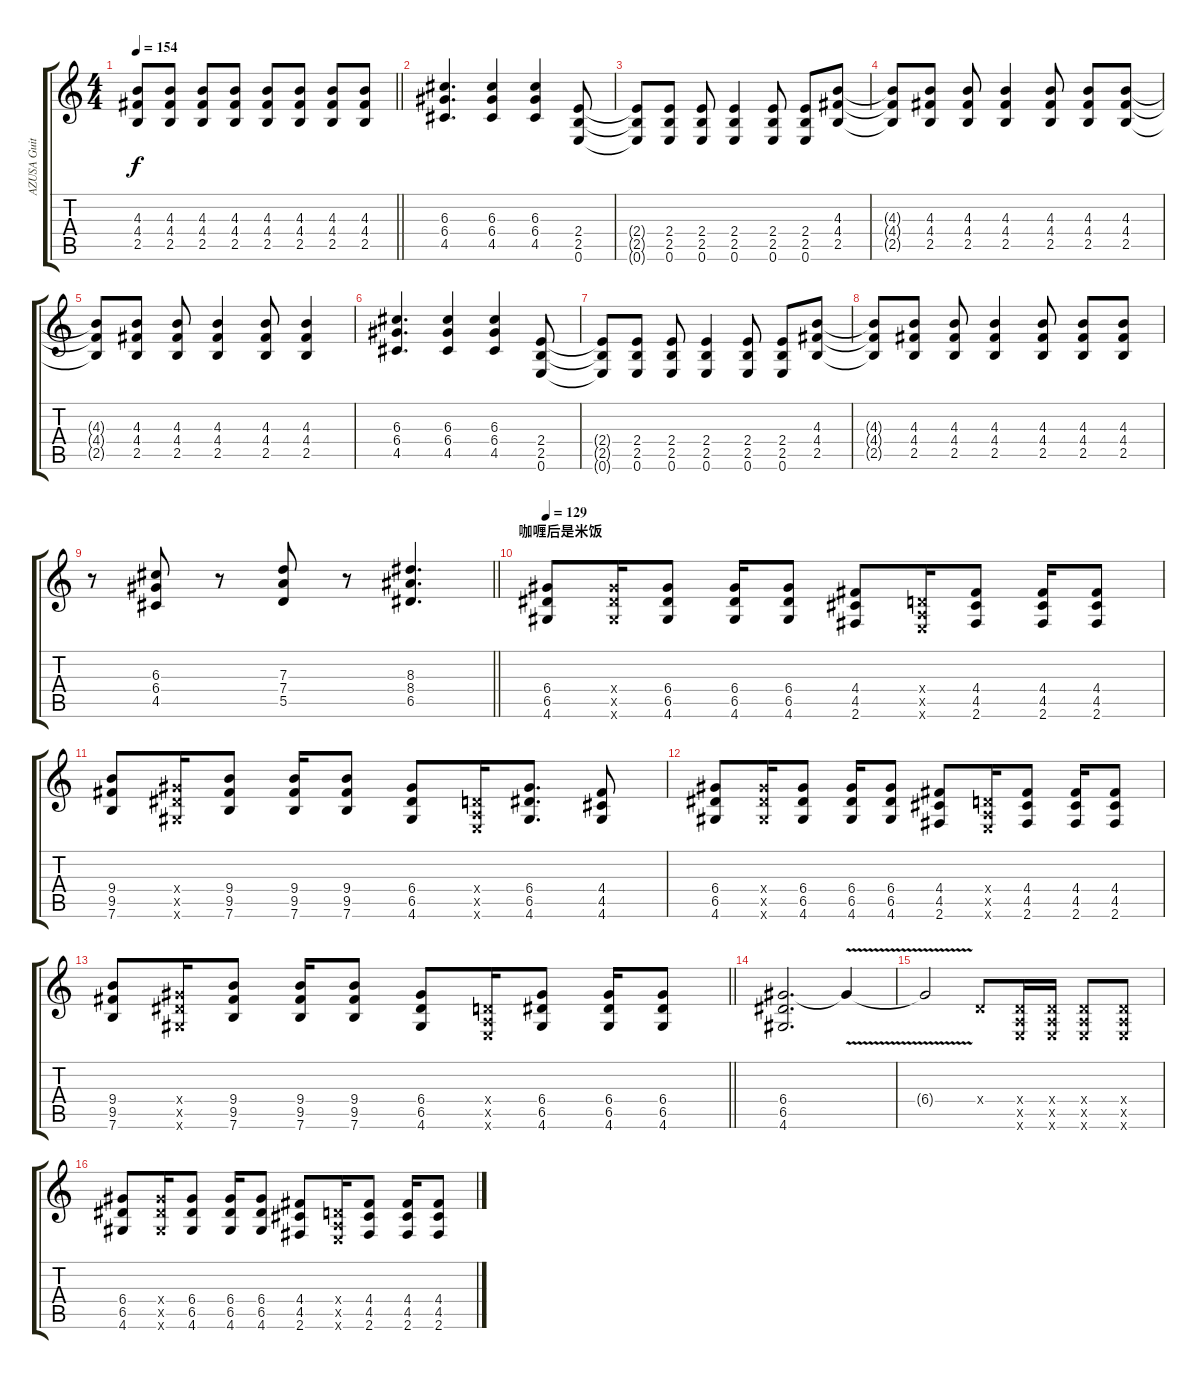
\track ("AZUSA Guitar" "AZUSA Guit") {instrument distortionguitar}
\staff {score tabs}
\tuning (E4 B3 G3 D3 A2 E2) {hide}
\ts (4 4)
\tempo 154
\clef g2
\barLineRight lightlight
\ks c
(4.3 4.4 2.5).8{dy f} (4.3 4.4 2.5).8 (4.3 4.4 2.5).8 (4.3 4.4 2.5).8 (4.3 4.4 2.5).8 (4.3 4.4 2.5).8 (4.3 4.4 2.5).8 (4.3 4.4 2.5).8 |
(6.3 6.4 4.5).4{d} (6.3 6.4 4.5).4 (6.3 6.4 4.5).4 (2.4 2.5 0.6).8 |
(2.4{t} 2.5{t} 0.6{t}).8 (2.4 2.5 0.6).8 (2.4 2.5 0.6).8 (2.4 2.5 0.6).4 (2.4 2.5 0.6).8 (2.4 2.5 0.6).8 (4.3 4.4 2.5).8 |
(4.3{t} 4.4{t} 2.5{t}).8 (4.3 4.4 2.5).8 (4.3 4.4 2.5).8 (4.3 4.4 2.5).4 (4.3 4.4 2.5).8 (4.3 4.4 2.5).8 (4.3 4.4 2.5).8 |
(4.3{t} 4.4{t} 2.5{t}).8 (4.3 4.4 2.5).8 (4.3 4.4 2.5).8 (4.3 4.4 2.5).4 (4.3 4.4 2.5).8 (4.3 4.4 2.5).4 |
(6.3 6.4 4.5).4{d} (6.3 6.4 4.5).4 (6.3 6.4 4.5).4 (2.4 2.5 0.6).8 |
(2.4{t} 2.5{t} 0.6{t}).8 (2.4 2.5 0.6).8 (2.4 2.5 0.6).8 (2.4 2.5 0.6).4 (2.4 2.5 0.6).8 (2.4 2.5 0.6).8 (4.3 4.4 2.5).8 |
(4.3{t} 4.4{t} 2.5{t}).8 (4.3 4.4 2.5).8 (4.3 4.4 2.5).8 (4.3 4.4 2.5).4 (4.3 4.4 2.5).8 (4.3 4.4 2.5).8 (4.3 4.4 2.5).8 |
\barLineRight lightlight
r.8 (6.3 6.4 4.5).8 r.8 (7.3 7.4 5.5).8 r.8 (8.3 8.4 6.5).4{d} |
\section ("" "咖喱后是米饭")
\tempo 129
(6.4 6.5 4.6).8 (6.4{x} 6.5{x} 4.6{x}).16 (6.4 6.5 4.6).8 (6.4 6.5 4.6).16 (6.4 6.5 4.6).8 (4.4 4.5 2.6).8 (0.4{x} 0.5{x} 0.6{x}).16 (4.4 4.5 2.6).8 (4.4 4.5 2.6).16 (4.4 4.5 2.6).8 |
(9.4 9.5 7.6).8 (6.4{x} 6.5{x} 4.6{x}).16 (9.4 9.5 7.6).8 (9.4 9.5 7.6).16 (9.4 9.5 7.6).8 (6.4 6.5 4.6).8 (0.4{x} 0.5{x} 0.6{x}).16 (6.4 6.5 4.6).8{d} (4.4 4.5 4.6).8 |
(6.4 6.5 4.6).8 (6.4{x} 6.5{x} 4.6{x}).16 (6.4 6.5 4.6).8 (6.4 6.5 4.6).16 (6.4 6.5 4.6).8 (4.4 4.5 2.6).8 (0.4{x} 0.5{x} 0.6{x}).16 (4.4 4.5 2.6).8 (4.4 4.5 2.6).16 (4.4 4.5 2.6).8 |
\barLineRight lightlight
(9.4 9.5 7.6).8 (6.4{x} 6.5{x} 4.6{x}).16 (9.4 9.5 7.6).8 (9.4 9.5 7.6).16 (9.4 9.5 7.6).8 (6.4 6.5 4.6).8 (0.4{x} 0.5{x} 0.6{x}).16 (6.4 6.5 4.6).8 (6.4 6.5 4.6).16 (6.4 6.5 4.6).8 |
(6.4 6.5 4.6).2{d} 6.4{v t}.4 |
6.4{t}.2 0.4{x}.8 (0.4{x} 0.5{x} 0.6{x}).16 (0.4{x} 0.5{x} 0.6{x}).16 (0.4{x} 0.5{x} 0.6{x}).8 (0.4{x} 0.5{x} 0.6{x}).8 |
(6.4 6.5 4.6).8 (6.4{x} 6.5{x} 4.6{x}).16 (6.4 6.5 4.6).8 (6.4 6.5 4.6).16 (6.4 6.5 4.6).8 (4.4 4.5 2.6).8 (0.4{x} 0.5{x} 0.6{x}).16 (4.4 4.5 2.6).8 (4.4 4.5 2.6).16 (4.4 4.5 2.6).8
